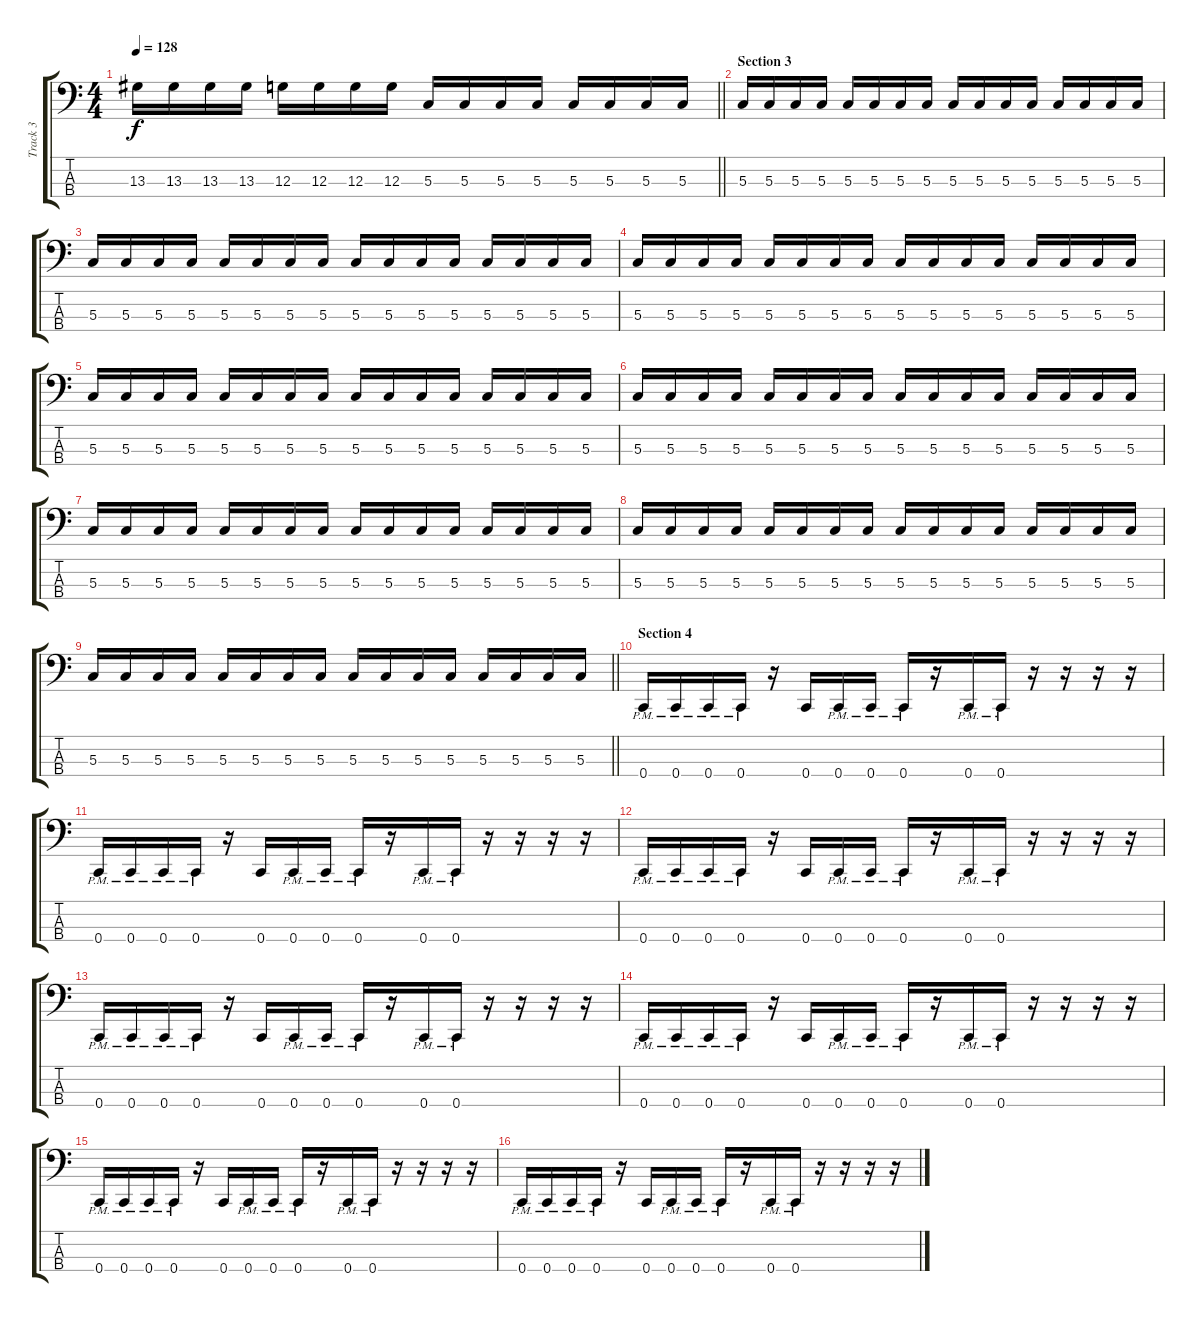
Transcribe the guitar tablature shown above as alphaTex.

\track ("Track 3" "Track 3") {instrument electricbasspick}
\staff {score tabs}
\tuning (F2 C2 G1 C1) {hide}
\ts (4 4)
\tempo 128
\clef f4
\barLineRight lightlight
\ks c
13.3.16{dy f} 13.3.16 13.3.16 13.3.16 12.3.16 12.3.16 12.3.16 12.3.16 5.3.16 5.3.16 5.3.16 5.3.16 5.3.16 5.3.16 5.3.16 5.3.16 |
\section ("" "Section 3")
5.3.16 5.3.16 5.3.16 5.3.16 5.3.16 5.3.16 5.3.16 5.3.16 5.3.16 5.3.16 5.3.16 5.3.16 5.3.16 5.3.16 5.3.16 5.3.16 |
5.3.16 5.3.16 5.3.16 5.3.16 5.3.16 5.3.16 5.3.16 5.3.16 5.3.16 5.3.16 5.3.16 5.3.16 5.3.16 5.3.16 5.3.16 5.3.16 |
5.3.16 5.3.16 5.3.16 5.3.16 5.3.16 5.3.16 5.3.16 5.3.16 5.3.16 5.3.16 5.3.16 5.3.16 5.3.16 5.3.16 5.3.16 5.3.16 |
5.3.16 5.3.16 5.3.16 5.3.16 5.3.16 5.3.16 5.3.16 5.3.16 5.3.16 5.3.16 5.3.16 5.3.16 5.3.16 5.3.16 5.3.16 5.3.16 |
5.3.16 5.3.16 5.3.16 5.3.16 5.3.16 5.3.16 5.3.16 5.3.16 5.3.16 5.3.16 5.3.16 5.3.16 5.3.16 5.3.16 5.3.16 5.3.16 |
5.3.16 5.3.16 5.3.16 5.3.16 5.3.16 5.3.16 5.3.16 5.3.16 5.3.16 5.3.16 5.3.16 5.3.16 5.3.16 5.3.16 5.3.16 5.3.16 |
5.3.16 5.3.16 5.3.16 5.3.16 5.3.16 5.3.16 5.3.16 5.3.16 5.3.16 5.3.16 5.3.16 5.3.16 5.3.16 5.3.16 5.3.16 5.3.16 |
\barLineRight lightlight
5.3.16 5.3.16 5.3.16 5.3.16 5.3.16 5.3.16 5.3.16 5.3.16 5.3.16 5.3.16 5.3.16 5.3.16 5.3.16 5.3.16 5.3.16 5.3.16 |
\section ("" "Section 4")
0.4{pm}.16{volume 13} 0.4{pm}.16 0.4{pm}.16 0.4{pm}.16 r.16 0.4.16 0.4{pm}.16 0.4{pm}.16 0.4{pm}.16 r.16 0.4{pm}.16 0.4{pm}.16 r.16 r.16 r.16 r.16 |
0.4{pm}.16{volume 13} 0.4{pm}.16 0.4{pm}.16 0.4{pm}.16 r.16 0.4.16 0.4{pm}.16 0.4{pm}.16 0.4{pm}.16 r.16 0.4{pm}.16 0.4{pm}.16 r.16 r.16 r.16 r.16 |
0.4{pm}.16{volume 13} 0.4{pm}.16 0.4{pm}.16 0.4{pm}.16 r.16 0.4.16 0.4{pm}.16 0.4{pm}.16 0.4{pm}.16 r.16 0.4{pm}.16 0.4{pm}.16 r.16 r.16 r.16 r.16 |
0.4{pm}.16{volume 13} 0.4{pm}.16 0.4{pm}.16 0.4{pm}.16 r.16 0.4.16 0.4{pm}.16 0.4{pm}.16 0.4{pm}.16 r.16 0.4{pm}.16 0.4{pm}.16 r.16 r.16 r.16 r.16 |
0.4{pm}.16{volume 13} 0.4{pm}.16 0.4{pm}.16 0.4{pm}.16 r.16 0.4.16 0.4{pm}.16 0.4{pm}.16 0.4{pm}.16 r.16 0.4{pm}.16 0.4{pm}.16 r.16 r.16 r.16 r.16 |
0.4{pm}.16{volume 13} 0.4{pm}.16 0.4{pm}.16 0.4{pm}.16 r.16 0.4.16 0.4{pm}.16 0.4{pm}.16 0.4{pm}.16 r.16 0.4{pm}.16 0.4{pm}.16 r.16 r.16 r.16 r.16 |
0.4{pm}.16{volume 13} 0.4{pm}.16 0.4{pm}.16 0.4{pm}.16 r.16 0.4.16 0.4{pm}.16 0.4{pm}.16 0.4{pm}.16 r.16 0.4{pm}.16 0.4{pm}.16 r.16 r.16 r.16 r.16
